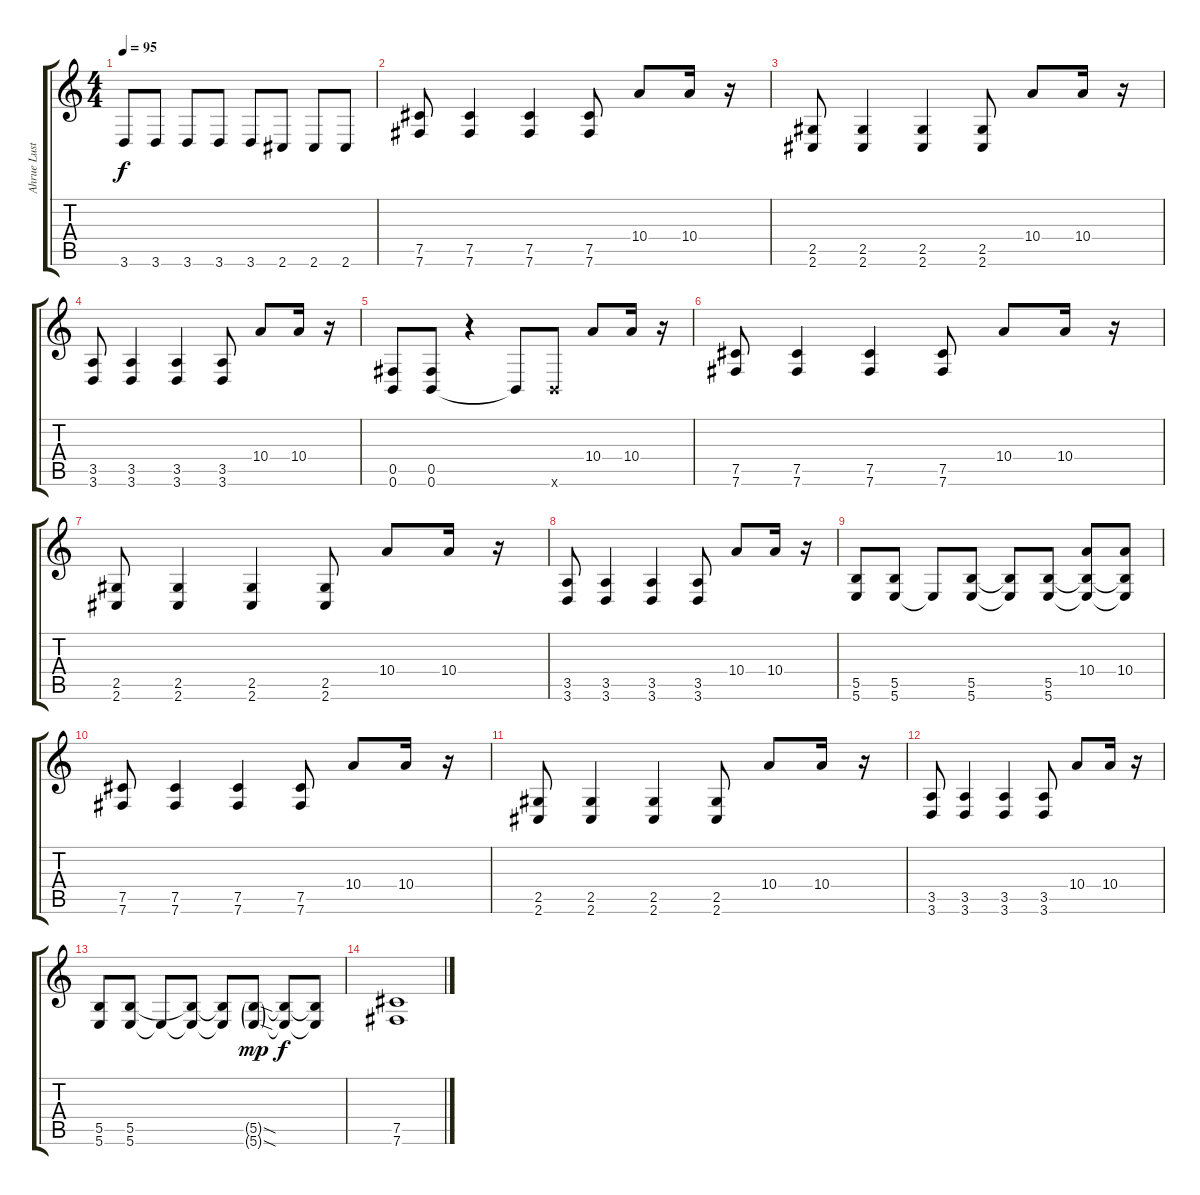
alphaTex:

\track ("Ahrue Luster" "Ahrue Lust") {instrument distortionguitar}
\staff {score tabs}
\tuning (Db4 Ab3 E3 B2 Gb2 B1) {hide}
\ts (4 4)
\tempo 95
\clef g2
\ks c
3.6.8{dy f} 3.6.8 3.6.8 3.6.8 3.6.8 2.6.8 2.6.8 2.6.8 |
(7.5 7.6).8 (7.5 7.6).4 (7.5 7.6).4 (7.5 7.6).8 10.4.8 10.4.16 r.16 |
(2.5 2.6).8 (2.5 2.6).4 (2.5 2.6).4 (2.5 2.6).8 10.4.8 10.4.16 r.16 |
(3.5 3.6).8 (3.5 3.6).4 (3.5 3.6).4 (3.5 3.6).8 10.4.8 10.4.16 r.16 |
(0.5 0.6).8 (0.5 0.6).8 r.4 0.6{t}.8 0.6{x}.8 10.4.8 10.4.16 r.16 |
(7.5 7.6).8 (7.5 7.6).4 (7.5 7.6).4 (7.5 7.6).8 10.4.8 10.4.16 r.16 |
(2.5 2.6).8 (2.5 2.6).4 (2.5 2.6).4 (2.5 2.6).8 10.4.8 10.4.16 r.16 |
(3.5 3.6).8 (3.5 3.6).4 (3.5 3.6).4 (3.5 3.6).8 10.4.8 10.4.16 r.16 |
(5.5 5.6).8 (5.5 5.6).8 5.6{t}.8 (5.5 5.6).8 (5.5{t} 5.6{t}).8 (5.5 5.6).8 (10.4 5.5{t} 5.6{t}).8 (10.4 5.5{t} 5.6{t}).8 |
(7.5 7.6).8 (7.5 7.6).4 (7.5 7.6).4 (7.5 7.6).8 10.4.8 10.4.16 r.16 |
(2.5 2.6).8 (2.5 2.6).4 (2.5 2.6).4 (2.5 2.6).8 10.4.8 10.4.16 r.16 |
(3.5 3.6).8 (3.5 3.6).4 (3.5 3.6).4 (3.5 3.6).8 10.4.8 10.4.16 r.16 |
(5.5 5.6).8 (5.5 5.6).8 5.6{t}.8 (5.5{t} 5.6{t}).8 (5.5{t} 5.6{t}).8 (5.5{sod g} 5.6{sod g}).8{dy mp} (5.5{t} 5.6{t}).8{dy f} (5.5{t} 5.6{t}).8 |
(7.5 7.6).1
